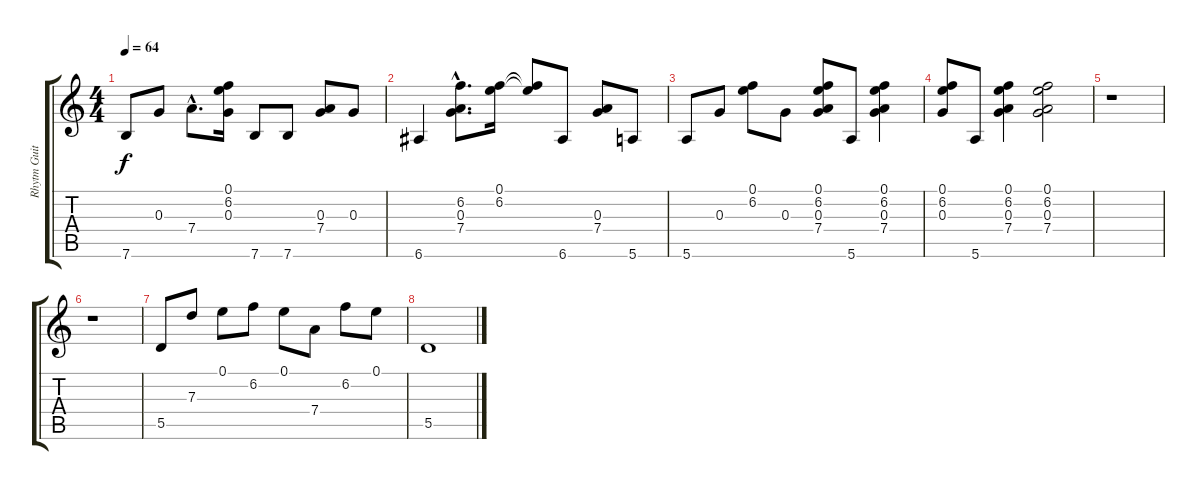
\track ("Rhytm Guitar" "Rhytm Guit") {instrument electricguitarjazz}
\staff {score tabs}
\tuning (E4 B3 G3 D3 A2 E2) {hide}
\ts (4 4)
\tempo 64
\clef g2
\ks c
7.6.8{dy f} 0.3.8 7.4{hac}.8{d} (0.1 6.2 0.3).16 7.6.8 7.6.8 (0.3 7.4).8 0.3.8 |
6.6.4 (6.2{hac} 0.3{hac} 7.4{hac}).8{d} (0.1 6.2).16 (0.1{t} 6.2{t}).8 6.6.8 (0.3 7.4).8 5.6.8 |
5.6.8 0.3.8 (0.1 6.2).8 0.3.8 (0.1 6.2 0.3 7.4).8 5.6.8 (0.1 6.2 0.3 7.4).4 |
(0.1 6.2 0.3).8 5.6.8 (0.1 6.2 0.3 7.4).4 (0.1 6.2 0.3 7.4).2 |
r.1 |
r.1 |
5.5.8 7.3.8 0.1.8 6.2.8 0.1.8 7.4.8 6.2.8 0.1.8 |
5.5.1
